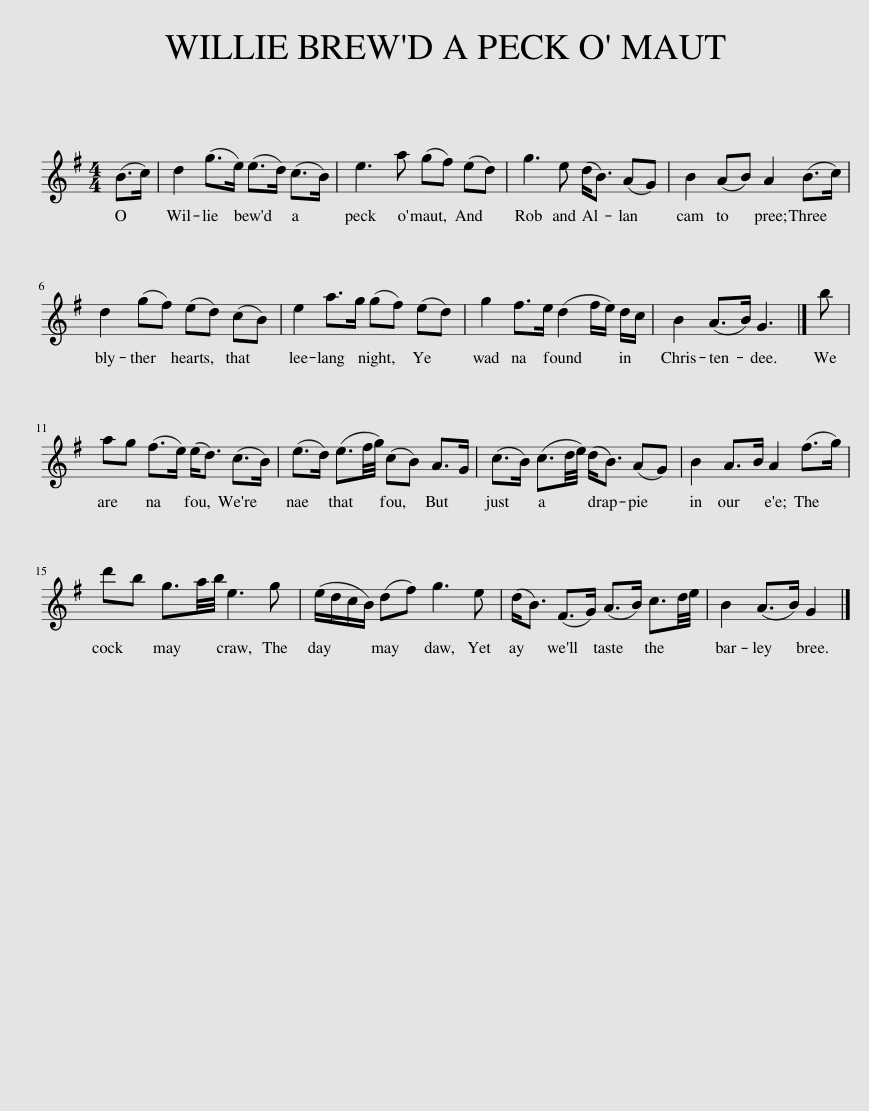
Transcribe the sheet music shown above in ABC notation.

X:1
L:1/8
M:4/4
I:linebreak $
K:G
V:1 treble
V:1
 (B>c) | d2 (g>e) (e>d) (c>B) | e3 a (gf) (ed) | g3 e (d<B) (AG) | B2 (AB) A2 (B>c) |$ %5
 d2 (gf) (ed) (cB) | e2 a>g (gf) (ed) | g2 f>e (d2 f/e/) d/c/ | B2 (A>B) G3 |] b |$ %10
 ag (f>e) (e<d) (c>B) | (e>d) (e3/2f/4g/4) (cB) A>G | (c>B) (c3/2d/4e/4) (d<B) (AG) | B2 A>B A2 (f>g) |$ d'b g3/2a/4b/4 e3 g | %15
 (e/d/c/B/) (df) g3 e | (d<B) (F>G) (A>B) c3/2d/4e/4 | B2 (A>B) G2 |] %18
